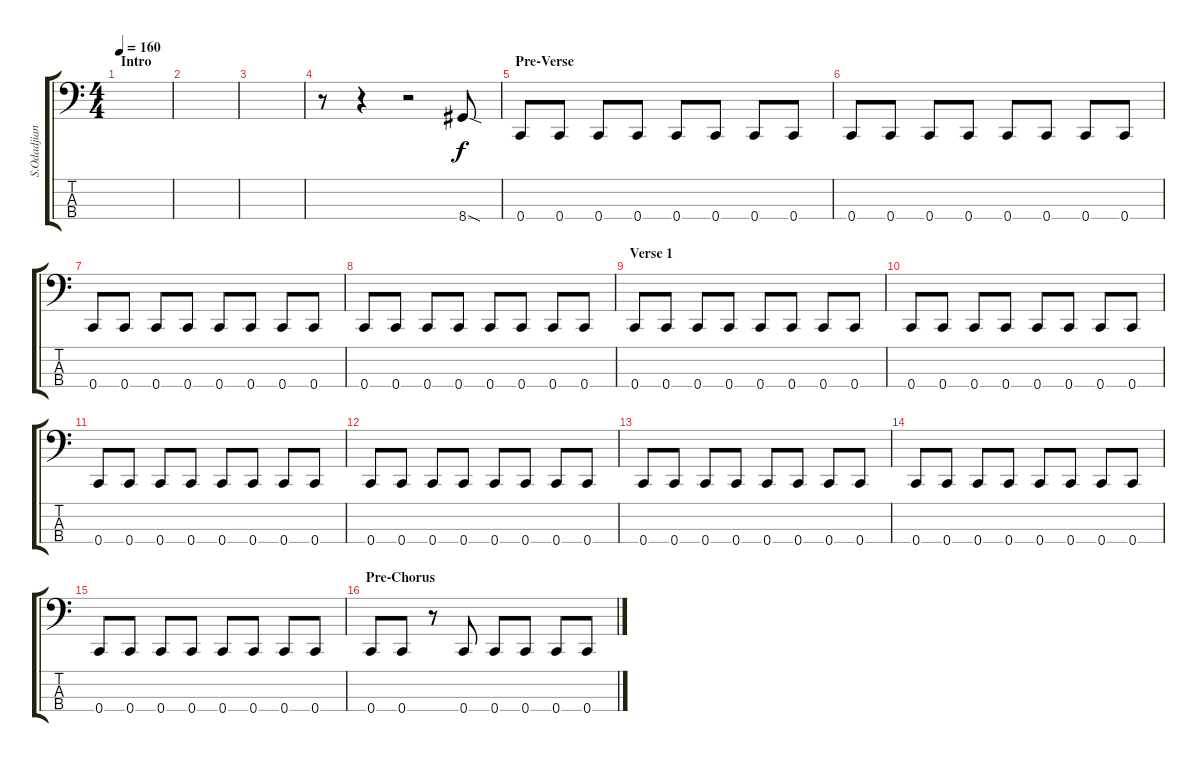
\track ("S.Odadjian" "S.Odadjian") {instrument electricbassfinger}
\staff {score tabs}
\tuning (F2 C2 G1 C1) {hide}
\ts (4 4)
\section ("" "Intro")
\tempo 160
\clef f4
\ks c
|
|
|
r.8 r.4 r.2 8.4{sod}.8 |
\section ("" "Pre-Verse")
0.4.8 0.4.8 0.4.8 0.4.8 0.4.8 0.4.8 0.4.8 0.4.8 |
0.4.8 0.4.8 0.4.8 0.4.8 0.4.8 0.4.8 0.4.8 0.4.8 |
0.4.8 0.4.8 0.4.8 0.4.8 0.4.8 0.4.8 0.4.8 0.4.8 |
0.4.8 0.4.8 0.4.8 0.4.8 0.4.8 0.4.8 0.4.8 0.4.8 |
\section ("" "Verse 1")
0.4.8 0.4.8 0.4.8 0.4.8 0.4.8 0.4.8 0.4.8 0.4.8 |
0.4.8 0.4.8 0.4.8 0.4.8 0.4.8 0.4.8 0.4.8 0.4.8 |
0.4.8 0.4.8 0.4.8 0.4.8 0.4.8 0.4.8 0.4.8 0.4.8 |
0.4.8 0.4.8 0.4.8 0.4.8 0.4.8 0.4.8 0.4.8 0.4.8 |
0.4.8 0.4.8 0.4.8 0.4.8 0.4.8 0.4.8 0.4.8 0.4.8 |
0.4.8 0.4.8 0.4.8 0.4.8 0.4.8 0.4.8 0.4.8 0.4.8 |
0.4.8 0.4.8 0.4.8 0.4.8 0.4.8 0.4.8 0.4.8 0.4.8 |
\section ("" "Pre-Chorus")
0.4.8 0.4.8 r.8 0.4.8 0.4.8 0.4.8 0.4.8 0.4.8
